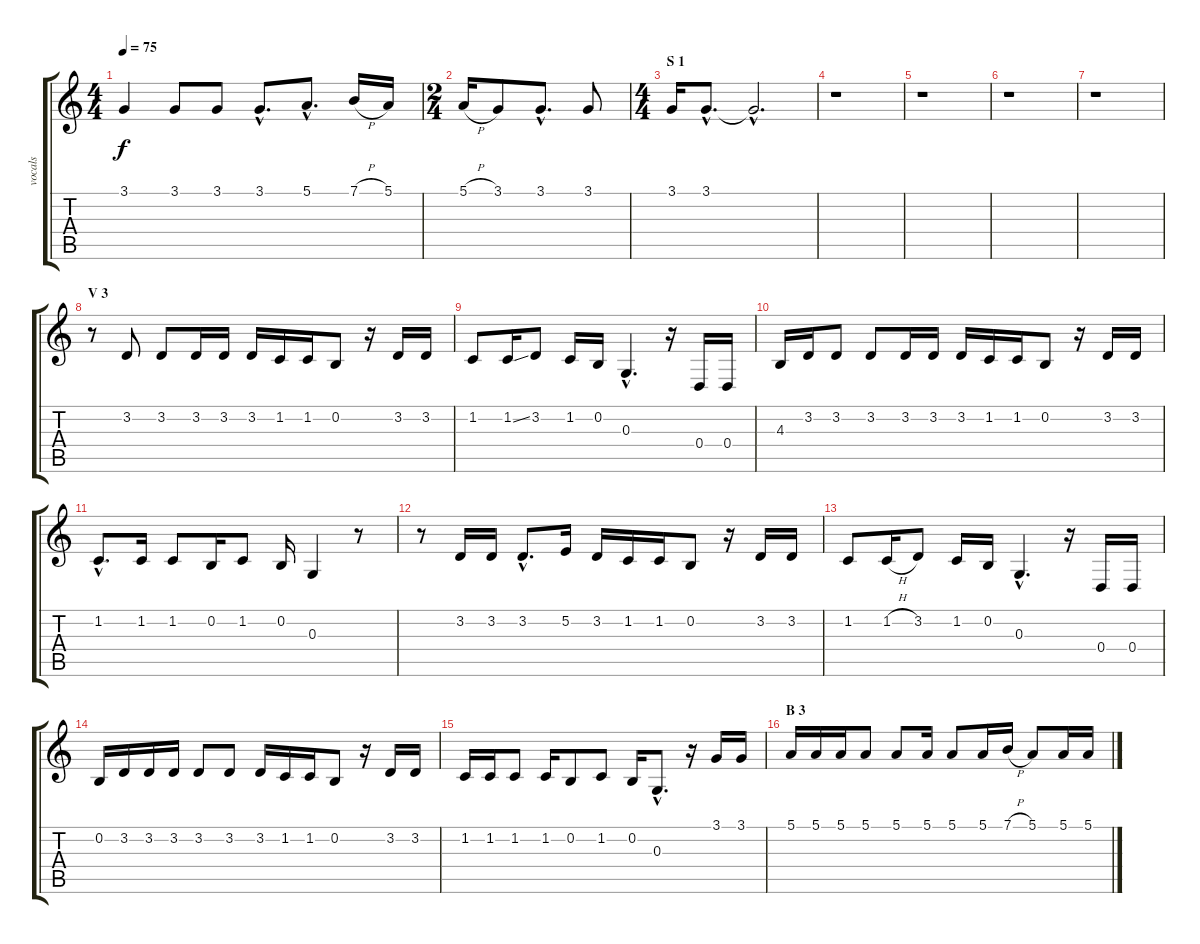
\track ("vocals" "vocals") {instrument frenchhorn}
\staff {score tabs}
\tuning (E4 B3 G3 D3 A2 E2) {hide}
\ts (4 4)
\tempo 75
\clef g2
\ks c
3.1.4{dy f} 3.1.8 3.1.8 3.1{hac}.8{d} 5.1{hac}.8{d} 7.1{h}.16 5.1.16 |
\ts (2 4)
5.1{h}.16 3.1.8 3.1{hac}.8{d} 3.1.8 |
\ts (4 4)
\section ("" "S 1")
3.1.16 3.1{hac}.8{d} 3.1{hac t}.2{d} |
r.1 |
r.1 |
r.1 |
r.1 |
\section ("" "V 3")
r.8 3.2.8 3.2.8 3.2.16 3.2.16 3.2.16 1.2.16 1.2.16 0.2.8 r.16 3.2.16 3.2.16 |
1.2.8 1.2{ss}.16 3.2.8 1.2.16 0.2.16 0.3{hac}.4{d} r.16 0.4.16 0.4.16 |
4.3.16 3.2.16 3.2.8 3.2.8 3.2.16 3.2.16 3.2.16 1.2.16 1.2.16 0.2.8 r.16 3.2.16 3.2.16 |
1.2{hac}.8{d} 1.2.16 1.2.8 0.2.16 1.2.8 0.2.16 0.3.4 r.8 |
r.8 3.2.16 3.2.16 3.2{hac}.8{d} 5.2.16 3.2.16 1.2.16 1.2.16 0.2.8 r.16 3.2.16 3.2.16 |
1.2.8 1.2{h}.16 3.2.8 1.2.16 0.2.16 0.3{hac}.4{d} r.16 0.4.16 0.4.16 |
0.2.16 3.2.16 3.2.16 3.2.16 3.2.8 3.2.8 3.2.16 1.2.16 1.2.16 0.2.8 r.16 3.2.16 3.2.16 |
1.2.16 1.2.16 1.2.8 1.2.16 0.2.8 1.2.8 0.2.16 0.3{hac}.8{d} r.16 3.1.16 3.1.16 |
\section ("" "B 3")
5.1.16 5.1.16 5.1.16 5.1.8 5.1.8 5.1.16 5.1.8 5.1.16 7.1{h}.16 5.1.8 5.1.16 5.1.16
